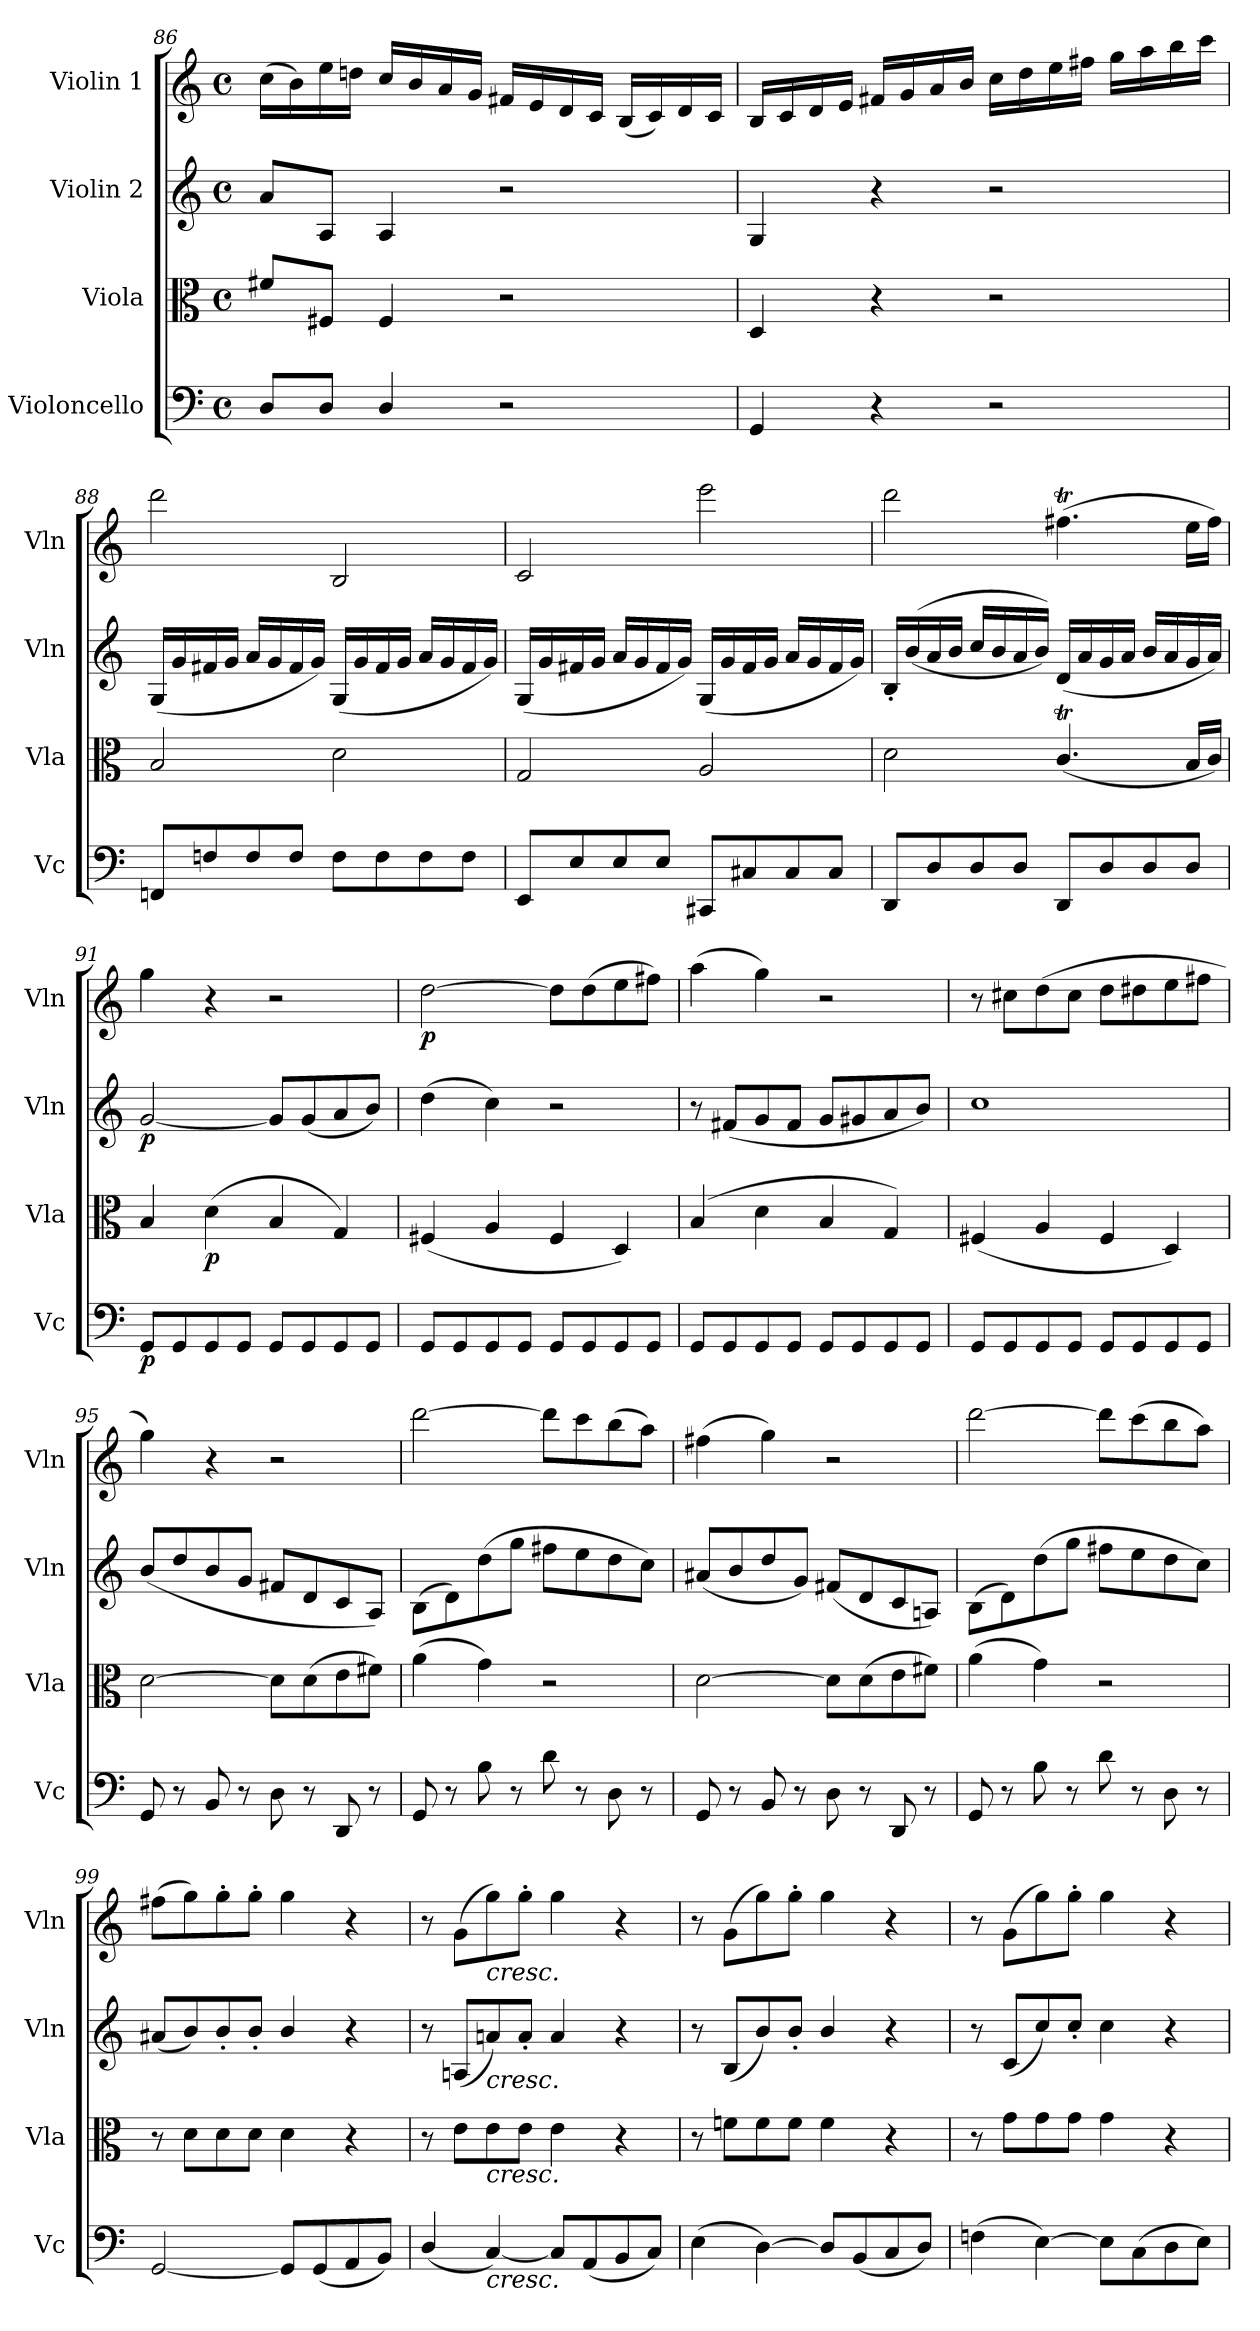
**kern	**dynam	**kern	**dynam	**kern	**dynam	**kern	**dynam
*part4	*part4	*part3	*part3	*part2	*part2	*part1	*part1
*staff4	*staff4	*staff3	*staff3	*staff2	*staff2	*staff1	*staff1
*I"Violoncello	*	*I"Viola	*	*I"Violin 2	*	*I"Violin 1	*
*I'Vc	*	*I'Vla	*	*I'Vln	*	*I'Vln	*
*clefF4	*	*clefC3	*	*clefG2	*	*clefG2	*
*k[]	*	*k[]	*	*k[]	*	*k[]	*
*M4/4	*	*M4/4	*	*M4/4	*	*M4/4	*
*met(c)	*	*met(c)	*	*met(c)	*	*met(c)	*
=86	=86	=86	=86	=86	=86	=86	=86
8D/L	.	8f#X/L	.	8a/L	.	(16cc\LL	.
.	.	.	.	.	.	16b\)	.
8D/J	.	8F#X/J	.	8A/J	.	16ee\	.
.	.	.	.	.	.	16ddn\JJ	.
4D/	.	4F#/	.	4A/	.	16cc/LL	.
.	.	.	.	.	.	16b/	.
.	.	.	.	.	.	16a/	.
.	.	.	.	.	.	16g/JJ	.
2r	.	2r	.	2r	.	16f#X/LL	.
.	.	.	.	.	.	16e/	.
.	.	.	.	.	.	16d/	.
.	.	.	.	.	.	16c/JJ	.
.	.	.	.	.	.	(16B/LL	.
.	.	.	.	.	.	16c/)	.
.	.	.	.	.	.	16d/	.
.	.	.	.	.	.	16c/JJ	.
=87	=87	=87	=87	=87	=87	=87	=87
4GG/	.	4D/	.	4G/	.	16B/LL	.
.	.	.	.	.	.	16c/	.
.	.	.	.	.	.	16d/	.
.	.	.	.	.	.	16e/JJ	.
4r	.	4r	.	4r	.	16f#X/LL	.
.	.	.	.	.	.	16g/	.
.	.	.	.	.	.	16a/	.
.	.	.	.	.	.	16b/JJ	.
2r	.	2r	.	2r	.	16cc\LL	.
.	.	.	.	.	.	16dd\	.
.	.	.	.	.	.	16ee\	.
.	.	.	.	.	.	16ff#X\JJ	.
.	.	.	.	.	.	16gg\LL	.
.	.	.	.	.	.	16aa\	.
.	.	.	.	.	.	16bb\	.
.	.	.	.	.	.	16ccc\JJ	.
!!LO:LB:g=z
=88	=88	=88	=88	=88	=88	=88	=88
8FFn/L	.	2B/	.	(16G/LL	.	2ddd\	.
.	.	.	.	16g/	.	.	.
8Fn/	.	.	.	16f#X/	.	.	.
.	.	.	.	16g/JJ	.	.	.
8F/	.	.	.	16a/LL	.	.	.
.	.	.	.	16g/	.	.	.
8F/J	.	.	.	16f#/	.	.	.
.	.	.	.	16g/JJ)	.	.	.
8F\L	.	2d\	.	(16G/LL	.	2B/	.
.	.	.	.	16g/	.	.	.
8F\	.	.	.	16f#/	.	.	.
.	.	.	.	16g/JJ	.	.	.
8F\	.	.	.	16a/LL	.	.	.
.	.	.	.	16g/	.	.	.
8F\J	.	.	.	16f#/	.	.	.
.	.	.	.	16g/JJ)	.	.	.
=89	=89	=89	=89	=89	=89	=89	=89
8EE/L	.	2G/	.	(16G/LL	.	2c/	.
.	.	.	.	16g/	.	.	.
8E/	.	.	.	16f#X/	.	.	.
.	.	.	.	16g/JJ	.	.	.
8E/	.	.	.	16a/LL	.	.	.
.	.	.	.	16g/	.	.	.
8E/J	.	.	.	16f#/	.	.	.
.	.	.	.	16g/JJ)	.	.	.
8CC#X/L	.	2A/	.	(16G/LL	.	2eee\	.
.	.	.	.	16g/	.	.	.
8C#X/	.	.	.	16f#/	.	.	.
.	.	.	.	16g/JJ	.	.	.
8C#/	.	.	.	16a/LL	.	.	.
.	.	.	.	16g/	.	.	.
8C#/J	.	.	.	16f#/	.	.	.
.	.	.	.	16g/JJ)	.	.	.
!!LO:LB:g=z
=90	=90	=90	=90	=90	=90	=90	=90
8DD/L	.	2d\	.	16B'/LL	.	2ddd\	.
.	.	.	.	((16b/	.	.	.
8D/	.	.	.	16a/	.	.	.
.	.	.	.	16b/JJ	.	.	.
8D/	.	.	.	16cc/LL	.	.	.
.	.	.	.	16b/	.	.	.
8D/J	.	.	.	16a/	.	.	.
.	.	.	.	16b/JJ))	.	.	.
8DD/L	.	(4.cT/	.	(16d/LL	.	(4.ff#Xt\	.
.	.	.	.	16a/	.	.	.
8D/	.	.	.	16g/	.	.	.
.	.	.	.	16a/JJ	.	.	.
8D/	.	.	.	16b/LL	.	.	.
.	.	.	.	16a/	.	.	.
8D/J	.	16B/LL	.	16g/	.	16ee\LL	.
.	.	16c/JJ)	.	16a/JJ)	.	16ff#\JJ)	.
=91	=91	=91	=91	=91	=91	=91	=91
!	!LO:DY:b	!	!	!	!LO:DY:b	!	!
8GG/L	p	4B/	.	[2g/	p	4gg\	.
8GG/	.	.	.	.	.	.	.
!	!	!	!LO:DY:b	!	!	!	!
8GG/	.	(4d\	p	.	.	4r	.
8GG/J	.	.	.	.	.	.	.
8GG/L	.	4B/	.	8g/L]	.	2r	.
8GG/	.	.	.	(8g/	.	.	.
8GG/	.	4G/)	.	8a/	.	.	.
8GG/J	.	.	.	8b/J)	.	.	.
=92	=92	=92	=92	=92	=92	=92	=92
!	!	!	!	!	!	!	!LO:DY:b
8GG/L	.	(4F#X/	.	(4dd\	.	[2dd\	p
8GG/	.	.	.	.	.	.	.
8GG/	.	4A/	.	4cc\)	.	.	.
8GG/J	.	.	.	.	.	.	.
8GG/L	.	4F#/	.	2r	.	8dd\L]	.
8GG/	.	.	.	.	.	(8dd\	.
8GG/	.	4D/)	.	.	.	8ee\	.
8GG/J	.	.	.	.	.	8ff#X\J)	.
=93	=93	=93	=93	=93	=93	=93	=93
8GG/L	.	(4B/	.	8r	.	(4aa\	.
8GG/	.	.	.	(8f#X/L	.	.	.
8GG/	.	4d\	.	8g/	.	4gg\)	.
8GG/J	.	.	.	8f#/J	.	.	.
8GG/L	.	4B/	.	8g/L	.	2r	.
8GG/	.	.	.	8g#X/	.	.	.
8GG/	.	4G/)	.	8a/	.	.	.
8GG/J	.	.	.	8b/J)	.	.	.
=94	=94	=94	=94	=94	=94	=94	=94
8GG/L	.	(4F#X/	.	1cc	.	8r	.
8GG/	.	.	.	.	.	8cc#X\L	.
8GG/	.	4A/	.	.	.	(8dd\	.
8GG/J	.	.	.	.	.	8cc#\J	.
8GG/L	.	4F#/	.	.	.	8dd\L	.
8GG/	.	.	.	.	.	8dd#X\	.
8GG/	.	4D/)	.	.	.	8ee\	.
8GG/J	.	.	.	.	.	8ff#X\J	.
!!LO:PB:g=z
=95	=95	=95	=95	=95	=95	=95	=95
8GG/	.	[2d\	.	(8b/L	.	4gg\)	.
8r	.	.	.	8dd/	.	.	.
8BB/	.	.	.	8b/	.	4r	.
8r	.	.	.	8g/J	.	.	.
8D\	.	8d\L]	.	8f#X/L	.	2r	.
8r	.	(8d\	.	8d/	.	.	.
8DD/	.	8e\	.	8c/	.	.	.
8r	.	8f#X\J)	.	8A/J)	.	.	.
=96	=96	=96	=96	=96	=96	=96	=96
8GG/	.	(4a\	.	(8B\L	.	[2ddd\	.
8r	.	.	.	8d\)	.	.	.
8B\	.	4g\)	.	(8dd\	.	.	.
8r	.	.	.	8gg\J	.	.	.
8d\	.	2r	.	8ff#X\L	.	8ddd\L]	.
8r	.	.	.	8ee\	.	8ccc\	.
8D\	.	.	.	8dd\	.	(8bb\	.
8r	.	.	.	8cc\J)	.	8aa\J)	.
=97	=97	=97	=97	=97	=97	=97	=97
8GG/	.	[2d\	.	(8a#X/L	.	(4ff#X\	.
8r	.	.	.	8b/	.	.	.
8BB/	.	.	.	8dd/	.	4gg\)	.
8r	.	.	.	8g/J)	.	.	.
8D\	.	8d\L]	.	(8f#X/L	.	2r	.
8r	.	(8d\	.	8d/	.	.	.
8DD/	.	8e\	.	8c/	.	.	.
8r	.	8f#X\J)	.	8An/J)	.	.	.
!!LO:LB:g=z
=98	=98	=98	=98	=98	=98	=98	=98
8GG/	.	(4a\	.	(8B\L	.	[2ddd\	.
8r	.	.	.	8d\)	.	.	.
8B\	.	4g\)	.	(8dd\	.	.	.
8r	.	.	.	8gg\J	.	.	.
8d\	.	2r	.	8ff#X\L	.	8ddd\L]	.
8r	.	.	.	8ee\	.	(8ccc\	.
8D\	.	.	.	8dd\	.	8bb\	.
8r	.	.	.	8cc\J)	.	8aa\J)	.
=99	=99	=99	=99	=99	=99	=99	=99
[2GG/	.	8r	.	(8a#X/L	.	(8ff#X\L	.
.	.	8d\L	.	8b/)	.	8gg\)	.
.	.	8d\	.	8b'/	.	8gg'\	.
.	.	8d\J	.	8b'/J	.	8gg'\J	.
8GG/L]	.	4d\	.	4b/	.	4gg\	.
(8GG/	.	.	.	.	.	.	.
8AA/	.	4r	.	4r	.	4r	.
8BB/J)	.	.	.	.	.	.	.
=100	=100	=100	=100	=100	=100	=100	=100
(4D/	.	8r	.	8r	.	8r	.
.	.	8e\L	.	(8An/L	.	(8g\L	.
!	!	!	!	!	!	!LO:TX:b:i:t=cresc.	!
!	!	!	!	!LO:TX:b:i:t=cresc.	!	!	!
!	!	!LO:TX:b:i:t=cresc.	!	!	!	!	!
!LO:TX:b:i:t=cresc.	!	!	!	!	!	!	!
[4C/)	.	8e\	.	8an/)	.	8gg\)	.
.	.	8e\J	.	8a'/J	.	8gg'\J	.
8C/L]	.	4e\	.	4a/	.	4gg\	.
(8AA/	.	.	.	.	.	.	.
8BB/	.	4r	.	4r	.	4r	.
8C/J)	.	.	.	.	.	.	.
=101	=101	=101	=101	=101	=101	=101	=101
(4E\	.	8r	.	8r	.	8r	.
.	.	8fn\L	.	(8B/L	.	(8g\L	.
[4D\)	.	8f\	.	8b/)	.	8gg\)	.
.	.	8f\J	.	8b'/J	.	8gg'\J	.
8D/L]	.	4f\	.	4b/	.	4gg\	.
(8BB/	.	.	.	.	.	.	.
8C/	.	4r	.	4r	.	4r	.
8D/J)	.	.	.	.	.	.	.
=102	=102	=102	=102	=102	=102	=102	=102
(4Fn\	.	8r	.	8r	.	8r	.
.	.	8g\L	.	(8c/L	.	(8g\L	.
[4E\)	.	8g\	.	8cc/)	.	8gg\)	.
.	.	8g\J	.	8cc'/J	.	8gg'\J	.
8E\L]	.	4g\	.	4cc\	.	4gg\	.
(8C\	.	.	.	.	.	.	.
8D\	.	4r	.	4r	.	4r	.
8E\J)	.	.	.	.	.	.	.
=	=	=	=	=	=	=	=
*-	*-	*-	*-	*-	*-	*-	*-
